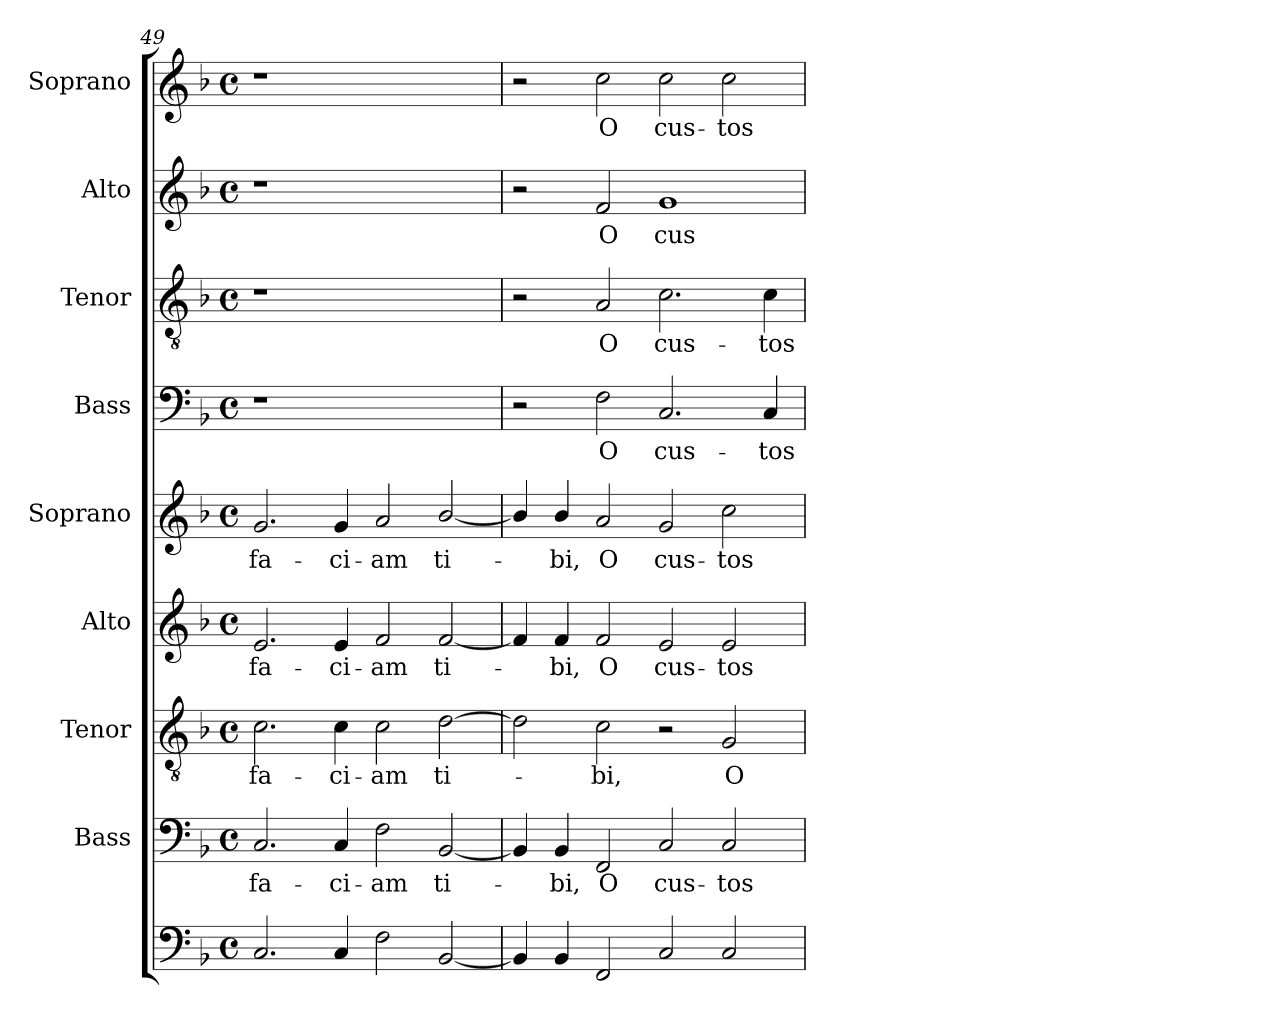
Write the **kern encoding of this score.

**kern	**kern	**text	**kern	**text	**kern	**text	**kern	**text	**kern	**text	**kern	**text	**kern	**text	**kern	**text
*part9	*part8	*part8	*part7	*part7	*part6	*part6	*part5	*part5	*part4	*part4	*part3	*part3	*part2	*part2	*part1	*part1
*staff9	*staff8	*staff8	*staff7	*staff7	*staff6	*staff6	*staff5	*staff5	*staff4	*staff4	*staff3	*staff3	*staff2	*staff2	*staff1	*staff1
*I""Violón y contrabajo"	*I"Bass	*	*I"Tenor	*	*I"Alto	*	*I"Soprano	*	*I"Bass	*	*I"Tenor	*	*I"Alto	*	*I"Soprano	*
*I'Cont.	*I'B.	*	*I'T.	*	*I'A.	*	*I'S.	*	*I'B.	*	*I'T.	*	*I'A.	*	*I'S.	*
*clefF4	*clefF4	*	*clefGv2	*	*clefG2	*	*clefG2	*	*clefF4	*	*clefGv2	*	*clefG2	*	*clefG2	*
*	*	*	*ITrd7c12	*	*	*	*	*	*	*	*ITrd7c12	*	*	*	*	*
*k[b-]	*k[b-]	*	*k[b-]	*	*k[b-]	*	*k[b-]	*	*k[b-]	*	*k[b-]	*	*k[b-]	*	*k[b-]	*
*F:	*F:	*	*F:	*	*F:	*	*F:	*	*F:	*	*F:	*	*F:	*	*F:	*
*M4/4	*M4/4	*	*M4/4	*	*M4/4	*	*M4/4	*	*M4/4	*	*M4/4	*	*M4/4	*	*M4/4	*
*met(c)	*met(c)	*	*met(c)	*	*met(c)	*	*met(c)	*	*met(c)	*	*met(c)	*	*met(c)	*	*met(c)	*
=49	=49	=49	=49	=49	=49	=49	=49	=49	=49	=49	=49	=49	=49	=49	=49	=49
!	!	!LO:LY:b:color=#000000	!	!	!	!	!	!	!	!	!	!	!	!	!	!
!	!	!	!	!LO:LY:b:color=#000000	!	!	!	!	!	!	!	!	!	!	!	!
!	!	!	!	!	!	!LO:LY:b:color=#000000	!	!	!	!	!	!	!	!	!	!
!	!	!	!	!	!	!	!	!LO:LY:b:color=#000000	!LO:N:vis=1	!	!LO:N:vis=1	!	!LO:N:vis=1	!	!LO:N:vis=1	!
2.Ci/	2.Ci/	fa-	2.Ci\	fa-	2.ei/	fa-	2.gi/	fa-	1r	.	1r	.	1r	.	1r	.
!	!	!LO:LY:b:color=#000000	!	!	!	!	!	!	!	!	!	!	!	!	!	!
!	!	!	!	!LO:LY:b:color=#000000	!	!	!	!	!	!	!	!	!	!	!	!
!	!	!	!	!	!	!LO:LY:b:color=#000000	!	!	!	!	!	!	!	!	!	!
!	!	!	!	!	!	!	!	!LO:LY:b:color=#000000	!	!	!	!	!	!	!	!
4Ci/	4Ci/	-ci-	4Ci\	-ci-	4ei/	-ci-	4gi/	-ci-	.	.	.	.	.	.	.	.
!	!	!LO:LY:b:color=#000000	!	!	!	!	!	!	!	!	!	!	!	!	!	!
!	!	!	!	!LO:LY:b:color=#000000	!	!	!	!	!	!	!	!	!	!	!	!
!	!	!	!	!	!	!LO:LY:b:color=#000000	!	!	!	!	!	!	!	!	!	!
!	!	!	!	!	!	!	!	!LO:LY:b:color=#000000	!	!	!	!	!	!	!	!
2Fi\	2Fi\	-am	2Ci\	-am	2fi/	-am	2ai/	-am	1ryy	.	1ryy	.	1ryy	.	1ryy	.
!	!	!LO:LY:b:color=#000000	!	!	!	!	!	!	!	!	!	!	!	!	!	!
!	!	!	!	!LO:LY:b:color=#000000	!	!	!	!	!	!	!	!	!	!	!	!
!	!	!	!	!	!	!LO:LY:b:color=#000000	!	!	!	!	!	!	!	!	!	!
!	!	!	!	!	!	!	!	!LO:LY:b:color=#000000	!	!	!	!	!	!	!	!
[2BB-i/	[2BB-i/	ti-	[2Di\	ti-	[2fi/	ti-	[2b-i/	ti-	.	.	.	.	.	.	.	.
=50	=50	=50	=50	=50	=50	=50	=50	=50	=50	=50	=50	=50	=50	=50	=50	=50
4BB-i/]	4BB-i/]	.	2Di\]	.	4fi/]	.	4b-i/]	.	2r	.	2r	.	2r	.	2r	.
!	!	!LO:LY:b:color=#000000	!	!	!	!	!	!	!	!	!	!	!	!	!	!
!	!	!	!	!	!	!LO:LY:b:color=#000000	!	!	!	!	!	!	!	!	!	!
!	!	!	!	!	!	!	!	!LO:LY:b:color=#000000	!	!	!	!	!	!	!	!
4BB-i/	4BB-i/	-bi,	.	.	4fi/	-bi,	4b-i/	-bi,	.	.	.	.	.	.	.	.
!	!	!LO:LY:b:color=#000000	!	!	!	!	!	!	!	!	!	!	!	!	!	!
!	!	!	!	!LO:LY:b:color=#000000	!	!	!	!	!	!	!	!	!	!	!	!
!	!	!	!	!	!	!LO:LY:b:color=#000000	!	!	!	!	!	!	!	!	!	!
!	!	!	!	!	!	!	!	!LO:LY:b:color=#000000	!	!	!	!	!	!	!	!
!	!	!	!	!	!	!	!	!	!	!LO:LY:b:color=#000000	!	!	!	!	!	!
!	!	!	!	!	!	!	!	!	!	!	!	!LO:LY:b:color=#000000	!	!	!	!
!	!	!	!	!	!	!	!	!	!	!	!	!	!	!LO:LY:b:color=#000000	!	!
!	!	!	!	!	!	!	!	!	!	!	!	!	!	!	!	!LO:LY:b:color=#000000
2FFi/	2FFi/	O	2Ci\	-bi,	2fi/	O	2ai/	O	2Fi\	O	2AAi/	O	2fi/	O	2cci\	O
!	!	!LO:LY:b:color=#000000	!	!	!	!	!	!	!	!	!	!	!	!	!	!
!	!	!	!	!	!	!LO:LY:b:color=#000000	!	!	!	!	!	!	!	!	!	!
!	!	!	!	!	!	!	!	!LO:LY:b:color=#000000	!	!	!	!	!	!	!	!
!	!	!	!	!	!	!	!	!	!	!LO:LY:b:color=#000000	!	!	!	!	!	!
!	!	!	!	!	!	!	!	!	!	!	!	!LO:LY:b:color=#000000	!	!	!	!
!	!	!	!	!	!	!	!	!	!	!	!	!	!	!LO:LY:b:color=#000000	!	!
!	!	!	!	!	!	!	!	!	!	!	!	!	!	!	!	!LO:LY:b:color=#000000
2Ci/	2Ci/	cus-	2r	.	2ei/	cus-	2gi/	cus-	2.Ci/	cus-	2.Ci\	cus-	1gi	cus-	2cci\	cus-
!	!	!LO:LY:b:color=#000000	!	!	!	!	!	!	!	!	!	!	!	!	!	!
!	!	!	!	!LO:LY:b:color=#000000	!	!	!	!	!	!	!	!	!	!	!	!
!	!	!	!	!	!	!LO:LY:b:color=#000000	!	!	!	!	!	!	!	!	!	!
!	!	!	!	!	!	!	!	!LO:LY:b:color=#000000	!	!	!	!	!	!	!	!
!	!	!	!	!	!	!	!	!	!	!	!	!	!	!	!	!LO:LY:b:color=#000000
2Ci/	2Ci/	-tos	2GGi/	O	2ei/	-tos	2cci\	-tos	.	.	.	.	.	.	2cci\	-tos
!	!	!	!	!	!	!	!	!	!	!LO:LY:b:color=#000000	!	!	!	!	!	!
!	!	!	!	!	!	!	!	!	!	!	!	!LO:LY:b:color=#000000	!	!	!	!
.	.	.	.	.	.	.	.	.	4Ci/	-tos	4Ci\	-tos	.	.	.	.
=	=	=	=	=	=	=	=	=	=	=	=	=	=	=	=	=
*-	*-	*-	*-	*-	*-	*-	*-	*-	*-	*-	*-	*-	*-	*-	*-	*-
